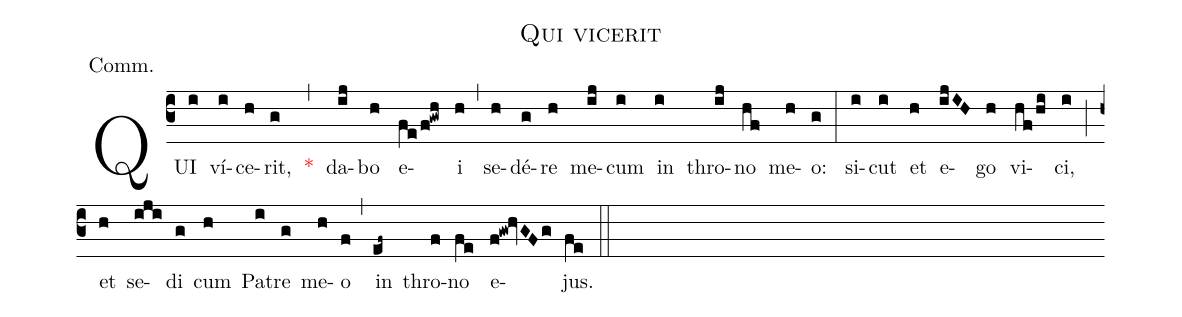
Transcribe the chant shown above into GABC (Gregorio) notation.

name:Qui vicerit;
annotation:Comm.;
mode:VII.;
office-part:Communion;
%%
(c3) QUI(i) ví(i)ce(h)rit,(g) <v>\red{*}</v>(,) da(ij)bo(h) e(fe/f!gwh)i(h) (,) se(h)dé(g)re(h) me(ij)cum(i) in(i) thro(ij)no(hf) me(h)o:(g) (:) si(i)cut(i) et(h) e(ijIH)go(h) vi(hf/hi)ci,(i) (;) et(h) se(iji)di(g) cum(h) Pa(i)tre(g) me(h)o(f) (,) in(ef~) thro(f)no(fe) e(f!gw!hvGFg)jus.(fe) (::)
